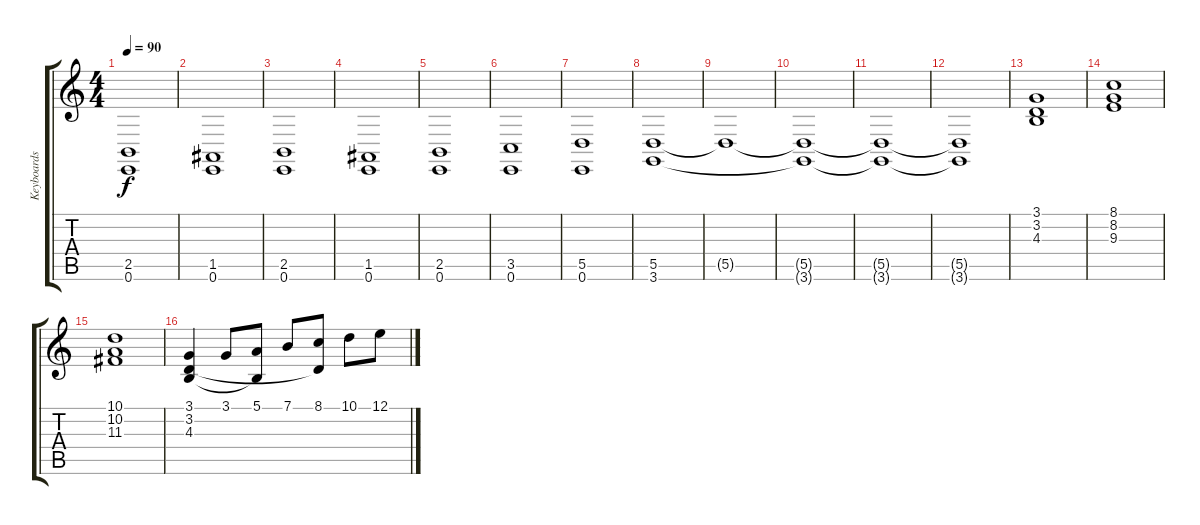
\track ("Keyboards" "Keyboards") {instrument churchorgan}
\staff {score tabs}
\tuning (E4 B3 G3 D3 A2 E2) {hide}
\ts (4 4)
\tempo 90
\clef g2
\ks c
(2.5 0.6).1{dy f} |
(1.5 0.6).1 |
(2.5 0.6).1 |
(1.5 0.6).1 |
(2.5 0.6).1 |
(3.5 0.6).1 |
(5.5 0.6).1 |
(5.5 3.6).1 |
5.5{t}.1 |
(5.5{t} 3.6{t}).1 |
(5.5{t} 3.6{t}).1 |
(5.5{t} 3.6{t}).1 |
(3.1 3.2 4.3).1{instrument drawbarorgan} |
(8.1 8.2 9.3).1 |
(10.1 10.2 11.3).1 |
(3.1 3.2 4.3).4 3.1.8 (5.1 4.3{t}).8 7.1.8 (8.1 3.2{t}).8 10.1.8 12.1.8
